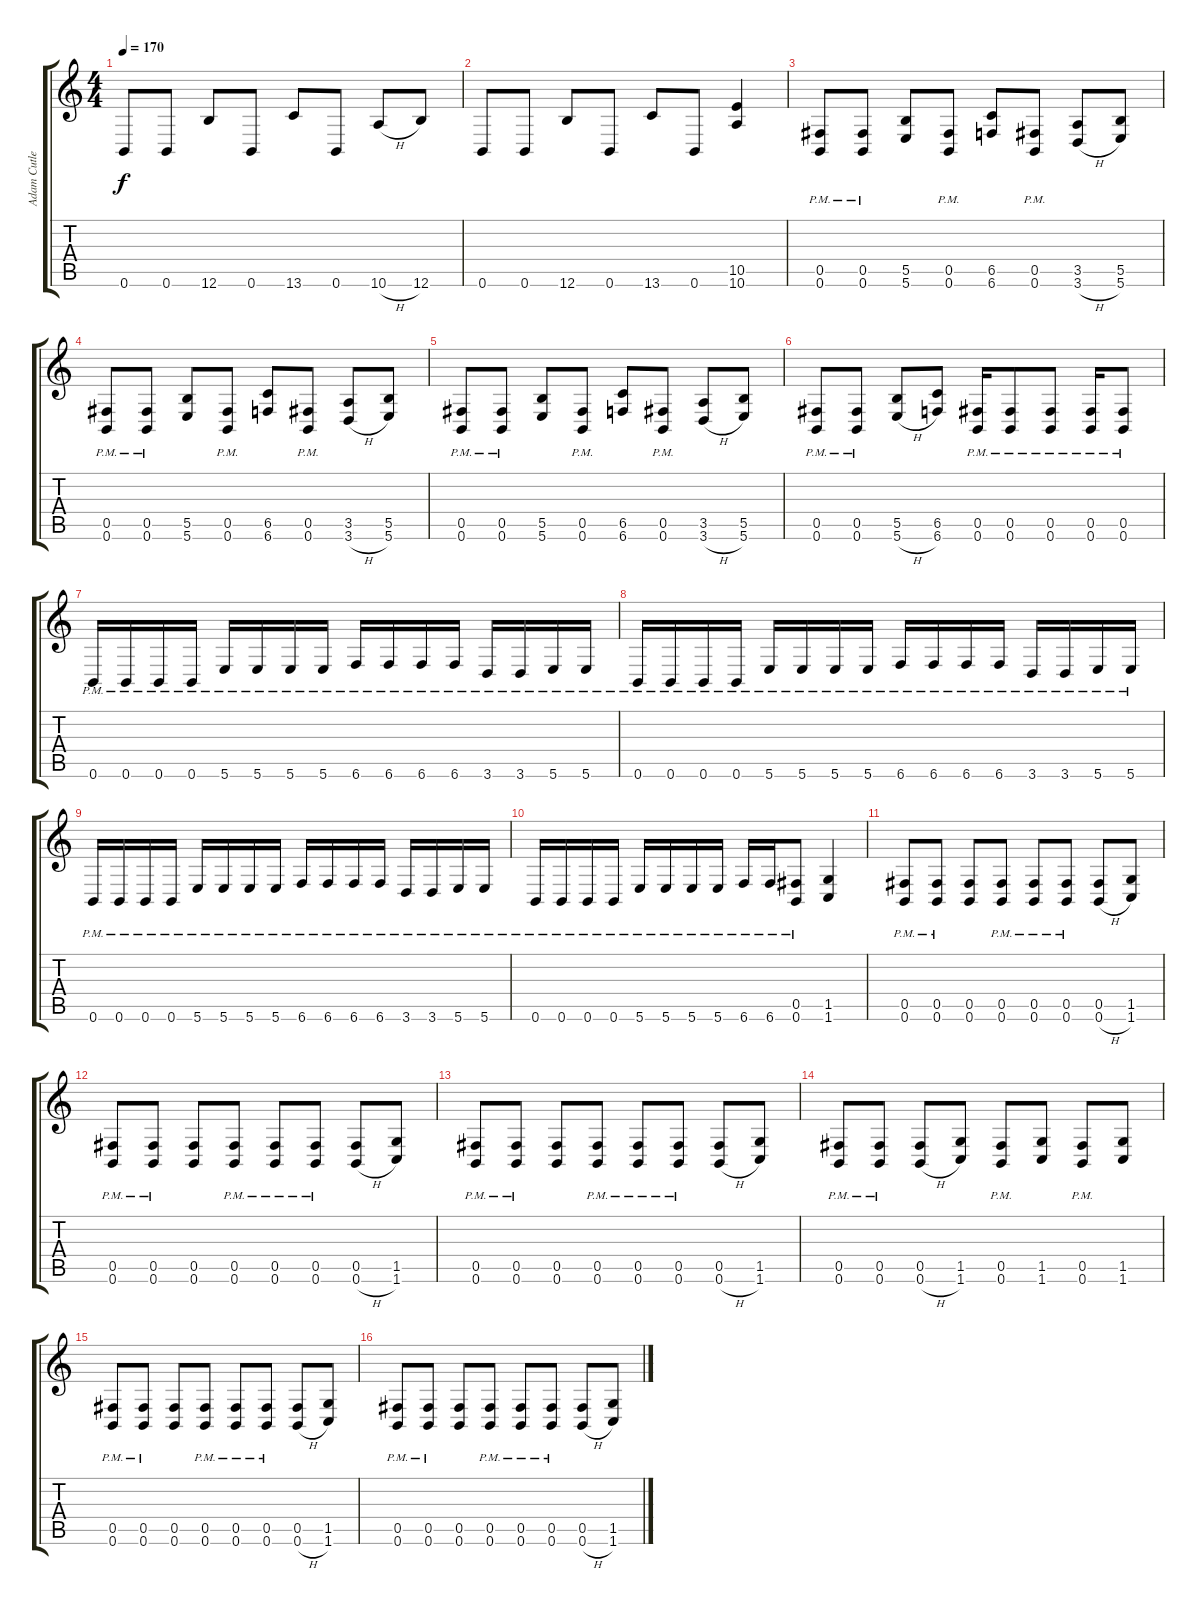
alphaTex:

\track ("Adam Cutler" "Adam Cutle") {instrument overdrivenguitar}
\staff {score tabs}
\tuning (Db4 Ab3 E3 B2 Gb2 B1) {hide}
\ts (4 4)
\tempo 170
\clef g2
\ks c
0.6.8{dy f} 0.6.8 12.6.8 0.6.8 13.6.8 0.6.8 10.6{h}.8 12.6.8 |
0.6.8 0.6.8 12.6.8 0.6.8 13.6.8 0.6.8 (10.5 10.6).4 |
(0.5{pm} 0.6{pm}).8 (0.5{pm} 0.6{pm}).8 (5.5 5.6).8 (0.5{pm} 0.6{pm}).8 (6.5 6.6).8 (0.5{pm} 0.6{pm}).8 (3.5 3.6{h}).8 (5.5 5.6).8 |
(0.5{pm} 0.6{pm}).8 (0.5{pm} 0.6{pm}).8 (5.5 5.6).8 (0.5{pm} 0.6{pm}).8 (6.5 6.6).8 (0.5{pm} 0.6{pm}).8 (3.5 3.6{h}).8 (5.5 5.6).8 |
(0.5{pm} 0.6{pm}).8 (0.5{pm} 0.6{pm}).8 (5.5 5.6).8 (0.5{pm} 0.6{pm}).8 (6.5 6.6).8 (0.5{pm} 0.6{pm}).8 (3.5 3.6{h}).8 (5.5 5.6).8 |
(0.5{pm} 0.6{pm}).8 (0.5{pm} 0.6{pm}).8 (5.5 5.6{h}).8 (6.5 6.6).8 (0.5{pm} 0.6{pm}).16 (0.5{pm} 0.6{pm}).8 (0.5{pm} 0.6{pm}).8 (0.5{pm} 0.6{pm}).16 (0.5{pm} 0.6{pm}).8 |
0.6{pm}.16 0.6{pm}.16 0.6{pm}.16 0.6{pm}.16 5.6{pm}.16 5.6{pm}.16 5.6{pm}.16 5.6{pm}.16 6.6{pm}.16 6.6{pm}.16 6.6{pm}.16 6.6{pm}.16 3.6{pm}.16 3.6{pm}.16 5.6{pm}.16 5.6{pm}.16 |
0.6{pm}.16 0.6{pm}.16 0.6{pm}.16 0.6{pm}.16 5.6{pm}.16 5.6{pm}.16 5.6{pm}.16 5.6{pm}.16 6.6{pm}.16 6.6{pm}.16 6.6{pm}.16 6.6{pm}.16 3.6{pm}.16 3.6{pm}.16 5.6{pm}.16 5.6{pm}.16 |
0.6{pm}.16 0.6{pm}.16 0.6{pm}.16 0.6{pm}.16 5.6{pm}.16 5.6{pm}.16 5.6{pm}.16 5.6{pm}.16 6.6{pm}.16 6.6{pm}.16 6.6{pm}.16 6.6{pm}.16 3.6{pm}.16 3.6{pm}.16 5.6{pm}.16 5.6{pm}.16 |
0.6{pm}.16 0.6{pm}.16 0.6{pm}.16 0.6{pm}.16 5.6{pm}.16 5.6{pm}.16 5.6{pm}.16 5.6{pm}.16 6.6{pm}.16 6.6{pm}.16 (0.5{pm} 0.6{pm}).8 (1.5 1.6).4 |
(0.5{pm} 0.6{pm}).8 (0.5{pm} 0.6{pm}).8 (0.5 0.6).8 (0.5{pm} 0.6{pm}).8 (0.5{pm} 0.6{pm}).8 (0.5{pm} 0.6{pm}).8 (0.5 0.6{h}).8 (1.5 1.6).8 |
(0.5{pm} 0.6{pm}).8 (0.5{pm} 0.6{pm}).8 (0.5 0.6).8 (0.5{pm} 0.6{pm}).8 (0.5{pm} 0.6{pm}).8 (0.5{pm} 0.6{pm}).8 (0.5 0.6{h}).8 (1.5 1.6).8 |
(0.5{pm} 0.6{pm}).8 (0.5{pm} 0.6{pm}).8 (0.5 0.6).8 (0.5{pm} 0.6{pm}).8 (0.5{pm} 0.6{pm}).8 (0.5{pm} 0.6{pm}).8 (0.5 0.6{h}).8 (1.5 1.6).8 |
(0.5{pm} 0.6{pm}).8 (0.5{pm} 0.6{pm}).8 (0.5 0.6{h}).8 (1.5 1.6).8 (0.5{pm} 0.6{pm}).8 (1.5 1.6).8 (0.5{pm} 0.6{pm}).8 (1.5 1.6).8 |
(0.5{pm} 0.6{pm}).8 (0.5{pm} 0.6{pm}).8 (0.5 0.6).8 (0.5{pm} 0.6{pm}).8 (0.5{pm} 0.6{pm}).8 (0.5{pm} 0.6{pm}).8 (0.5 0.6{h}).8 (1.5 1.6).8 |
(0.5{pm} 0.6{pm}).8 (0.5{pm} 0.6{pm}).8 (0.5 0.6).8 (0.5{pm} 0.6{pm}).8 (0.5{pm} 0.6{pm}).8 (0.5{pm} 0.6{pm}).8 (0.5 0.6{h}).8 (1.5 1.6).8
